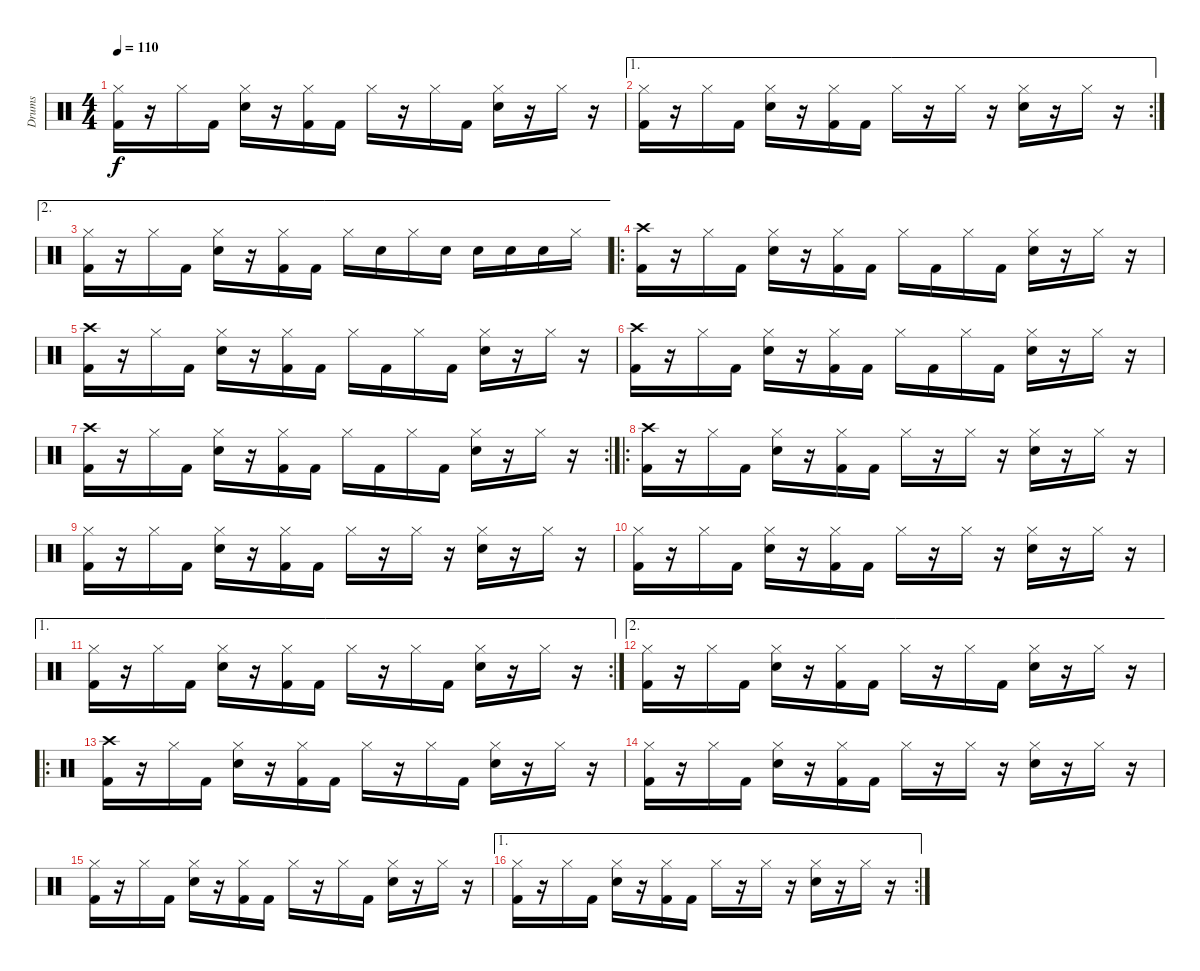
\track ("Drums" "Drums") {instrument percussion}
\staff {score}
\articulation defaults
\ts (4 4)
\tempo 110
\clef neutral
\ks c
("Hi-Hat (closed)" "Kick (hit) 2").16{dy f} r.16 "Hi-Hat (closed)".16 "Kick (hit) 2".16 ("Hi-Hat (closed)" "Snare (hit) 2").16 r.16 ("Hi-Hat (closed)" "Kick (hit) 2").16 "Kick (hit) 2".16 "Hi-Hat (closed)".16 r.16 "Hi-Hat (closed)".16 "Kick (hit) 2".16 ("Hi-Hat (closed)" "Snare (hit) 2").16 r.16 "Hi-Hat (closed)".16 r.16 |
\ae 1
\rc 2
("Hi-Hat (closed)" "Kick (hit) 2").16 r.16 "Hi-Hat (closed)".16 "Kick (hit) 2".16 ("Hi-Hat (closed)" "Snare (hit) 2").16 r.16 ("Hi-Hat (closed)" "Kick (hit) 2").16 "Kick (hit) 2".16 "Hi-Hat (closed)".16 r.16 "Hi-Hat (closed)".16 r.16 ("Hi-Hat (closed)" "Snare (hit) 2").16 r.16 "Hi-Hat (closed)".16 r.16 |
\ae 2
("Hi-Hat (closed)" "Kick (hit) 2").16 r.16 "Hi-Hat (closed)".16 "Kick (hit) 2".16 ("Hi-Hat (closed)" "Snare (hit) 2").16 r.16 ("Hi-Hat (closed)" "Kick (hit) 2").16 "Kick (hit) 2".16 "Hi-Hat (closed)".16 "Snare (hit) 2".16 "Hi-Hat (closed)".16 "Snare (hit) 2".16 "Snare (hit) 2".16 "Snare (hit) 2".16 "Snare (hit) 2".16 "Hi-Hat (closed)".16 |
\ro
("Crash high (hit)" "Kick (hit) 2").16 r.16 "Hi-Hat (closed)".16 "Kick (hit) 2".16 ("Hi-Hat (closed)" "Snare (hit) 2").16 r.16 ("Hi-Hat (closed)" "Kick (hit) 2").16 "Kick (hit) 2".16 "Hi-Hat (closed)".16 "Kick (hit) 2".16 "Hi-Hat (closed)".16 "Kick (hit) 2".16 ("Hi-Hat (closed)" "Snare (hit) 2").16 r.16 "Hi-Hat (closed)".16 r.16 |
("Crash high (hit)" "Kick (hit) 2").16 r.16 "Hi-Hat (closed)".16 "Kick (hit) 2".16 ("Hi-Hat (closed)" "Snare (hit) 2").16 r.16 ("Hi-Hat (closed)" "Kick (hit) 2").16 "Kick (hit) 2".16 "Hi-Hat (closed)".16 "Kick (hit) 2".16 "Hi-Hat (closed)".16 "Kick (hit) 2".16 ("Hi-Hat (closed)" "Snare (hit) 2").16 r.16 "Hi-Hat (closed)".16 r.16 |
("Crash high (hit)" "Kick (hit) 2").16 r.16 "Hi-Hat (closed)".16 "Kick (hit) 2".16 ("Hi-Hat (closed)" "Snare (hit) 2").16 r.16 ("Hi-Hat (closed)" "Kick (hit) 2").16 "Kick (hit) 2".16 "Hi-Hat (closed)".16 "Kick (hit) 2".16 "Hi-Hat (closed)".16 "Kick (hit) 2".16 ("Hi-Hat (closed)" "Snare (hit) 2").16 r.16 "Hi-Hat (closed)".16 r.16 |
\rc 2
("Crash high (hit)" "Kick (hit) 2").16 r.16 "Hi-Hat (closed)".16 "Kick (hit) 2".16 ("Hi-Hat (closed)" "Snare (hit) 2").16 r.16 ("Hi-Hat (closed)" "Kick (hit) 2").16 "Kick (hit) 2".16 "Hi-Hat (closed)".16 "Kick (hit) 2".16 "Hi-Hat (closed)".16 "Kick (hit) 2".16 ("Hi-Hat (closed)" "Snare (hit) 2").16 r.16 "Hi-Hat (closed)".16 r.16 |
\ro
("Crash high (hit)" "Kick (hit) 2").16 r.16 "Hi-Hat (closed)".16 "Kick (hit) 2".16 ("Hi-Hat (closed)" "Snare (hit) 2").16 r.16 ("Hi-Hat (closed)" "Kick (hit) 2").16 "Kick (hit) 2".16 "Hi-Hat (closed)".16 r.16 "Hi-Hat (closed)".16 r.16 ("Hi-Hat (closed)" "Snare (hit) 2").16 r.16 "Hi-Hat (closed)".16 r.16 |
("Hi-Hat (closed)" "Kick (hit) 2").16 r.16 "Hi-Hat (closed)".16 "Kick (hit) 2".16 ("Hi-Hat (closed)" "Snare (hit) 2").16 r.16 ("Hi-Hat (closed)" "Kick (hit) 2").16 "Kick (hit) 2".16 "Hi-Hat (closed)".16 r.16 "Hi-Hat (closed)".16 r.16 ("Hi-Hat (closed)" "Snare (hit) 2").16 r.16 "Hi-Hat (closed)".16 r.16 |
("Hi-Hat (closed)" "Kick (hit) 2").16 r.16 "Hi-Hat (closed)".16 "Kick (hit) 2".16 ("Hi-Hat (closed)" "Snare (hit) 2").16 r.16 ("Hi-Hat (closed)" "Kick (hit) 2").16 "Kick (hit) 2".16 "Hi-Hat (closed)".16 r.16 "Hi-Hat (closed)".16 r.16 ("Hi-Hat (closed)" "Snare (hit) 2").16 r.16 "Hi-Hat (closed)".16 r.16 |
\ae 1
\rc 2
("Hi-Hat (closed)" "Kick (hit) 2").16 r.16 "Hi-Hat (closed)".16 "Kick (hit) 2".16 ("Hi-Hat (closed)" "Snare (hit) 2").16 r.16 ("Hi-Hat (closed)" "Kick (hit) 2").16 "Kick (hit) 2".16 "Hi-Hat (closed)".16 r.16 "Hi-Hat (closed)".16 "Kick (hit) 2".16 ("Hi-Hat (closed)" "Snare (hit) 2").16 r.16 "Hi-Hat (closed)".16 r.16 |
\ae 2
("Hi-Hat (closed)" "Kick (hit) 2").16 r.16 "Hi-Hat (closed)".16 "Kick (hit) 2".16 ("Hi-Hat (closed)" "Snare (hit) 2").16 r.16 ("Hi-Hat (closed)" "Kick (hit) 2").16 "Kick (hit) 2".16 "Hi-Hat (closed)".16 r.16 "Hi-Hat (closed)".16 "Kick (hit) 2".16 ("Hi-Hat (closed)" "Snare (hit) 2").16 r.16 "Hi-Hat (closed)".16 r.16 |
\ro
("Crash high (hit)" "Kick (hit) 2").16 r.16 "Hi-Hat (closed)".16 "Kick (hit) 2".16 ("Hi-Hat (closed)" "Snare (hit) 2").16 r.16 ("Hi-Hat (closed)" "Kick (hit) 2").16 "Kick (hit) 2".16 "Hi-Hat (closed)".16 r.16 "Hi-Hat (closed)".16 "Kick (hit) 2".16 ("Hi-Hat (closed)" "Snare (hit) 2").16 r.16 "Hi-Hat (closed)".16 r.16 |
("Hi-Hat (closed)" "Kick (hit) 2").16 r.16 "Hi-Hat (closed)".16 "Kick (hit) 2".16 ("Hi-Hat (closed)" "Snare (hit) 2").16 r.16 ("Hi-Hat (closed)" "Kick (hit) 2").16 "Kick (hit) 2".16 "Hi-Hat (closed)".16 r.16 "Hi-Hat (closed)".16 r.16 ("Hi-Hat (closed)" "Snare (hit) 2").16 r.16 "Hi-Hat (closed)".16 r.16 |
("Hi-Hat (closed)" "Kick (hit) 2").16 r.16 "Hi-Hat (closed)".16 "Kick (hit) 2".16 ("Hi-Hat (closed)" "Snare (hit) 2").16 r.16 ("Hi-Hat (closed)" "Kick (hit) 2").16 "Kick (hit) 2".16 "Hi-Hat (closed)".16 r.16 "Hi-Hat (closed)".16 "Kick (hit) 2".16 ("Hi-Hat (closed)" "Snare (hit) 2").16 r.16 "Hi-Hat (closed)".16 r.16 |
\ae 1
\rc 2
("Hi-Hat (closed)" "Kick (hit) 2").16 r.16 "Hi-Hat (closed)".16 "Kick (hit) 2".16 ("Hi-Hat (closed)" "Snare (hit) 2").16 r.16 ("Hi-Hat (closed)" "Kick (hit) 2").16 "Kick (hit) 2".16 "Hi-Hat (closed)".16 r.16 "Hi-Hat (closed)".16 r.16 ("Hi-Hat (closed)" "Snare (hit) 2").16 r.16 "Hi-Hat (closed)".16 r.16
